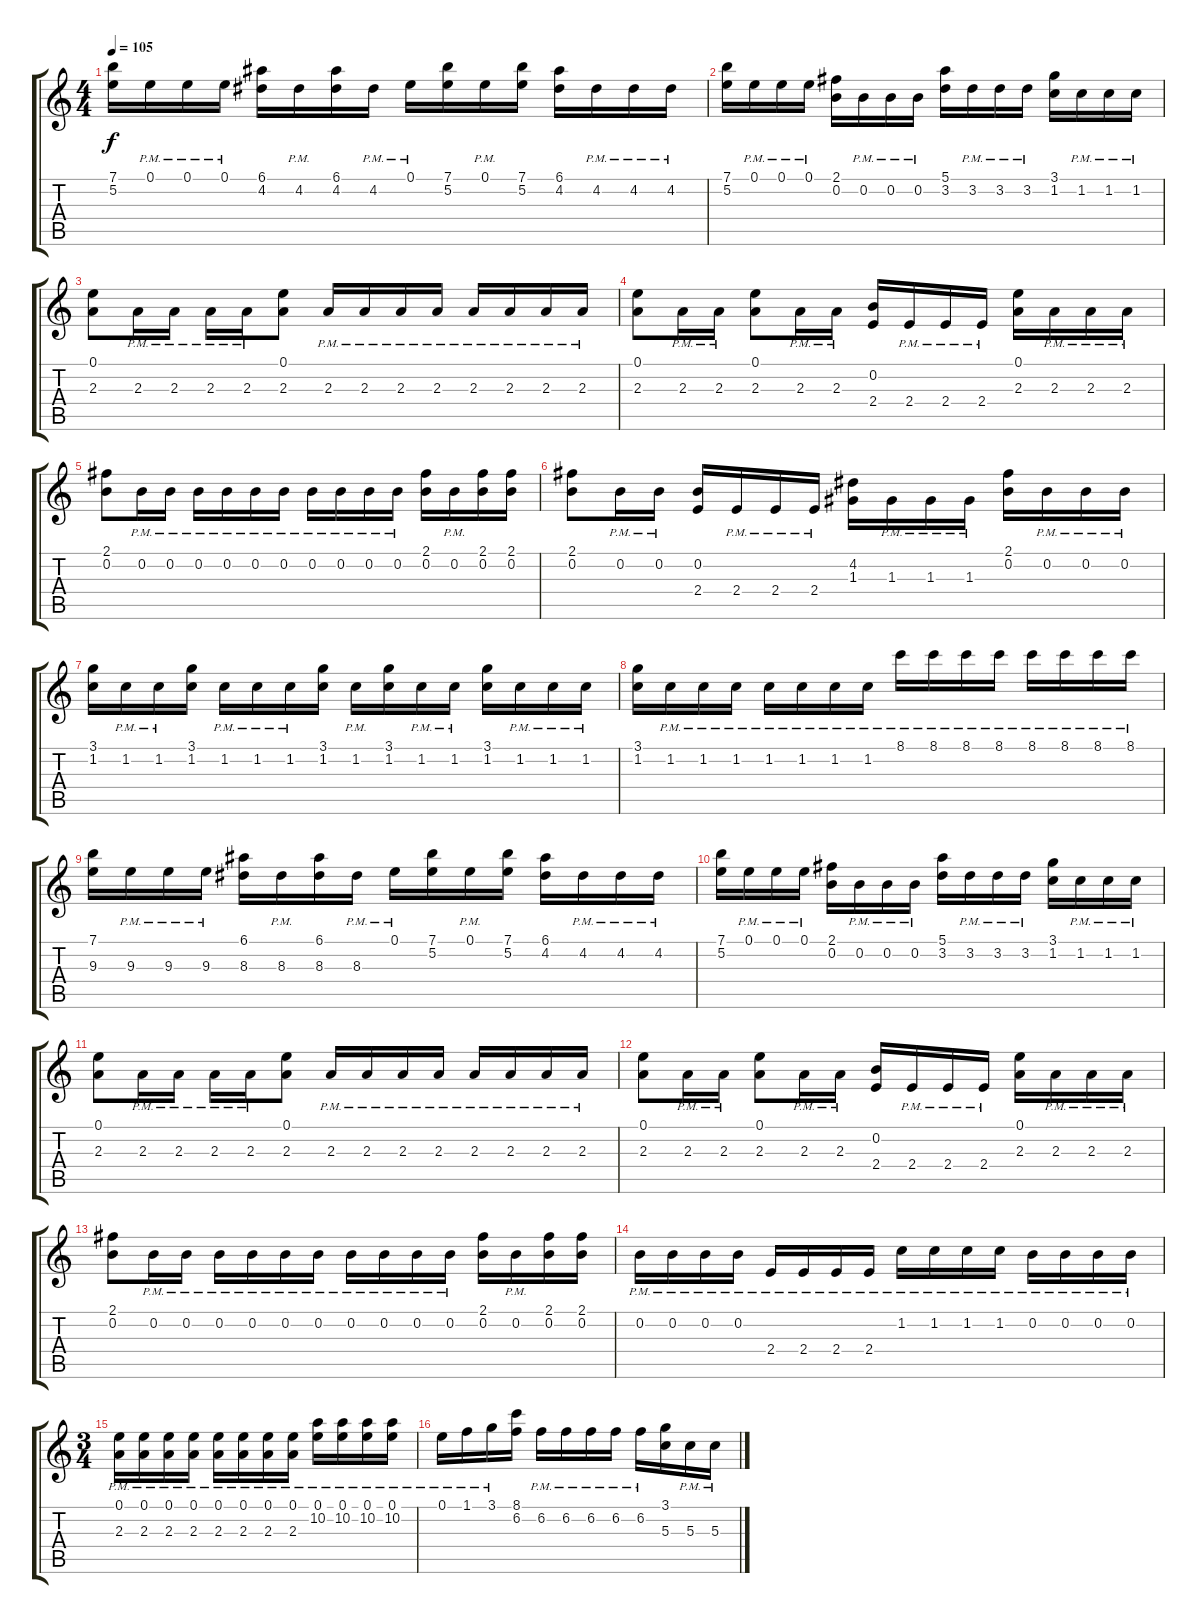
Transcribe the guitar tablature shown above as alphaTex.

\track "" {instrument distortionguitar}
\staff {score tabs}
\tuning (E4 B3 G3 D3 A2 E2) {hide}
\ts (4 4)
\tempo 105
\clef g2
\ks c
(7.1 5.2).16{dy f} 0.1{pm}.16 0.1{pm}.16 0.1{pm}.16 (6.1 4.2).16 4.2{pm}.16 (6.1 4.2).16 4.2{pm}.16 0.1{pm}.16 (7.1 5.2).16 0.1{pm}.16 (7.1 5.2).16 (6.1 4.2).16 4.2{pm}.16 4.2{pm}.16 4.2{pm}.16 |
(7.1 5.2).16 0.1{pm}.16 0.1{pm}.16 0.1{pm}.16 (2.1 0.2).16 0.2{pm}.16 0.2{pm}.16 0.2{pm}.16 (5.1 3.2).16 3.2{pm}.16 3.2{pm}.16 3.2{pm}.16 (3.1 1.2).16 1.2{pm}.16 1.2{pm}.16 1.2{pm}.16 |
(0.1 2.3).8 2.3{pm}.16 2.3{pm}.16 2.3{pm}.16 2.3{pm}.16 (0.1 2.3).8 2.3{pm}.16 2.3{pm}.16 2.3{pm}.16 2.3{pm}.16 2.3{pm}.16 2.3{pm}.16 2.3{pm}.16 2.3{pm}.16 |
(0.1 2.3).8 2.3{pm}.16 2.3{pm}.16 (0.1 2.3).8 2.3{pm}.16 2.3{pm}.16 (0.2 2.4).16 2.4{pm}.16 2.4{pm}.16 2.4{pm}.16 (0.1 2.3).16 2.3{pm}.16 2.3{pm}.16 2.3{pm}.16 |
(2.1 0.2).8 0.2{pm}.16 0.2{pm}.16 0.2{pm}.16 0.2{pm}.16 0.2{pm}.16 0.2{pm}.16 0.2{pm}.16 0.2{pm}.16 0.2{pm}.16 0.2{pm}.16 (2.1 0.2).16 0.2{pm}.16 (2.1 0.2).16 (2.1 0.2).16 |
(2.1 0.2).8 0.2{pm}.16 0.2{pm}.16 (0.2 2.4).16 2.4{pm}.16 2.4{pm}.16 2.4{pm}.16 (4.2 1.3).16 1.3{pm}.16 1.3{pm}.16 1.3{pm}.16 (2.1 0.2).16 0.2{pm}.16 0.2{pm}.16 0.2{pm}.16 |
(3.1 1.2).16 1.2{pm}.16 1.2{pm}.16 (3.1 1.2).16 1.2{pm}.16 1.2{pm}.16 1.2{pm}.16 (3.1 1.2).16 1.2{pm}.16 (3.1 1.2).16 1.2{pm}.16 1.2{pm}.16 (3.1 1.2).16 1.2{pm}.16 1.2{pm}.16 1.2{pm}.16 |
(3.1 1.2).16 1.2{pm}.16 1.2{pm}.16 1.2{pm}.16 1.2{pm}.16 1.2{pm}.16 1.2{pm}.16 1.2{pm}.16 8.1{pm}.16 8.1{pm}.16 8.1{pm}.16 8.1{pm}.16 8.1{pm}.16 8.1{pm}.16 8.1{pm}.16 8.1{pm}.16 |
(7.1 9.3).16 9.3{pm}.16 9.3{pm}.16 9.3{pm}.16 (6.1 8.3).16 8.3{pm}.16 (6.1 8.3).16 8.3{pm}.16 0.1{pm}.16 (7.1 5.2).16 0.1{pm}.16 (7.1 5.2).16 (6.1 4.2).16 4.2{pm}.16 4.2{pm}.16 4.2{pm}.16 |
(7.1 5.2).16 0.1{pm}.16 0.1{pm}.16 0.1{pm}.16 (2.1 0.2).16 0.2{pm}.16 0.2{pm}.16 0.2{pm}.16 (5.1 3.2).16 3.2{pm}.16 3.2{pm}.16 3.2{pm}.16 (3.1 1.2).16 1.2{pm}.16 1.2{pm}.16 1.2{pm}.16 |
(0.1 2.3).8 2.3{pm}.16 2.3{pm}.16 2.3{pm}.16 2.3{pm}.16 (0.1 2.3).8 2.3{pm}.16 2.3{pm}.16 2.3{pm}.16 2.3{pm}.16 2.3{pm}.16 2.3{pm}.16 2.3{pm}.16 2.3{pm}.16 |
(0.1 2.3).8 2.3{pm}.16 2.3{pm}.16 (0.1 2.3).8 2.3{pm}.16 2.3{pm}.16 (0.2 2.4).16 2.4{pm}.16 2.4{pm}.16 2.4{pm}.16 (0.1 2.3).16 2.3{pm}.16 2.3{pm}.16 2.3{pm}.16 |
(2.1 0.2).8 0.2{pm}.16 0.2{pm}.16 0.2{pm}.16 0.2{pm}.16 0.2{pm}.16 0.2{pm}.16 0.2{pm}.16 0.2{pm}.16 0.2{pm}.16 0.2{pm}.16 (2.1 0.2).16 0.2{pm}.16 (2.1 0.2).16 (2.1 0.2).16 |
0.2{pm}.16 0.2{pm}.16 0.2{pm}.16 0.2{pm}.16 2.4{pm}.16 2.4{pm}.16 2.4{pm}.16 2.4{pm}.16 1.2{pm}.16 1.2{pm}.16 1.2{pm}.16 1.2{pm}.16 0.2{pm}.16 0.2{pm}.16 0.2{pm}.16 0.2{pm}.16 |
\ts (3 4)
(0.1{pm} 2.3{pm}).16 (0.1{pm} 2.3{pm}).16 (0.1{pm} 2.3{pm}).16 (0.1{pm} 2.3{pm}).16 (0.1{pm} 2.3{pm}).16 (0.1{pm} 2.3{pm}).16 (0.1{pm} 2.3{pm}).16 (0.1{pm} 2.3{pm}).16 (0.1{pm} 10.2{pm}).16 (0.1{pm} 10.2{pm}).16 (0.1{pm} 10.2{pm}).16 (0.1{pm} 10.2{pm}).16 |
0.1{pm}.16 1.1{pm}.16 3.1{pm}.16 (8.1 6.2).16 6.2{pm}.16 6.2{pm}.16 6.2{pm}.16 6.2{pm}.16 6.2{pm}.16 (3.1 5.3).16 5.3{pm}.16 5.3{pm}.16
